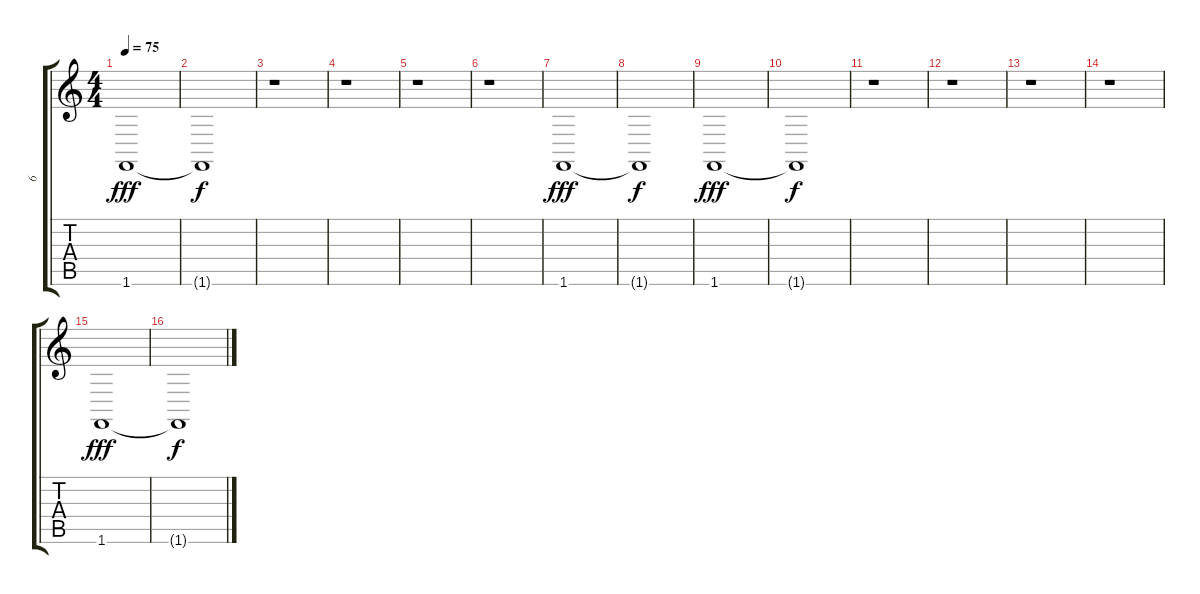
\track ("6" "6") {instrument stringensemble1}
\staff {score tabs}
\tuning (E4 B3 G3 D3 A2 E2) {hide}
\ts (4 4)
\tempo 75
\clef g2
\ks c
1.6.1{dy fff} |
1.6{t}.1{dy f} |
r.1 |
r.1 |
r.1 |
r.1 |
1.6.1{dy fff} |
1.6{t}.1{dy f} |
1.6.1{dy fff} |
1.6{t}.1{dy f} |
r.1 |
r.1 |
r.1 |
r.1 |
1.6.1{dy fff} |
1.6{t}.1{dy f}
